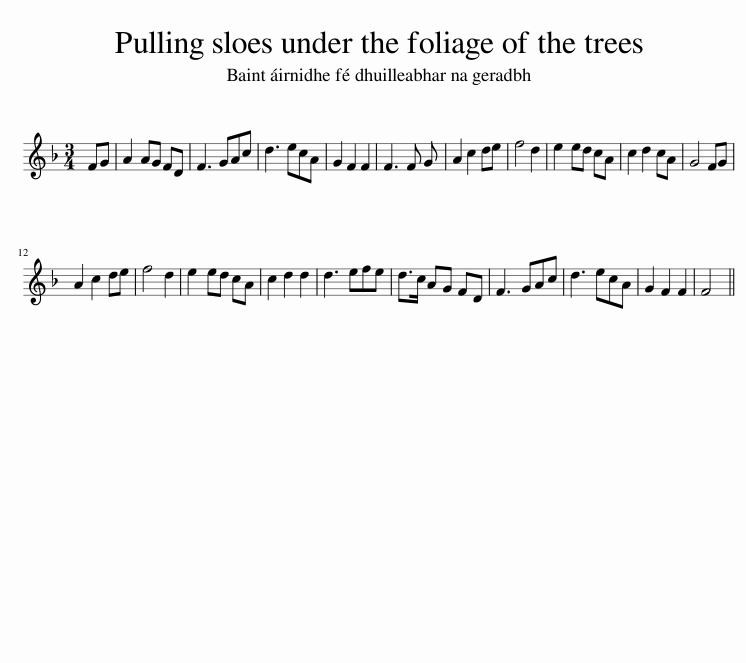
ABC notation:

X:1
L:1/8
M:3/4
I:linebreak $
K:F
V:1 treble
V:1
 FG | A2 AG FD | F3 GAc | d3 ecA | G2 F2 F2 | %5
 F3 F G | A2 c2 de | f4 d2 | e2 ed cA | c2 d2 cA | %10
 G4 FG |$ A2 c2 de | f4 d2 | e2 ed cA | c2 d2 d2 | %15
 d3 efe | d>c AG FD | F3 GAc | d3 ecA | G2 F2 F2 | %20
 F4 || %21
